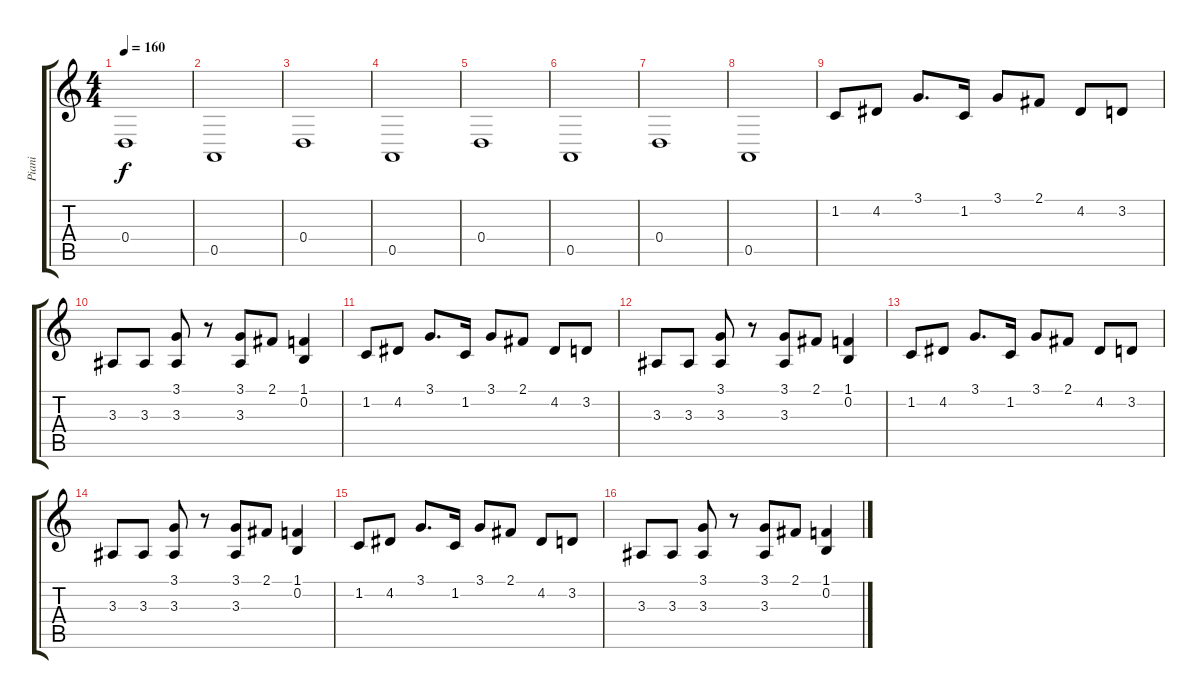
\track ("Piani" "Piani") {instrument brightacousticpiano}
\staff {score tabs}
\tuning (E4 B3 G3 D3 A2 E2) {hide}
\ts (4 4)
\tempo 160
\clef g2
\ks c
0.4.1{dy f} |
0.5.1 |
0.4.1 |
0.5.1 |
0.4.1 |
0.5.1 |
0.4.1 |
0.5.1 |
1.2.8 4.2.8 3.1.8{d} 1.2.16 3.1.8 2.1.8 4.2.8 3.2.8 |
3.3.8 3.3.8 (3.1 3.3).8 r.8 (3.1 3.3).8 2.1.8 (1.1 0.2).4 |
1.2.8 4.2.8 3.1.8{d} 1.2.16 3.1.8 2.1.8 4.2.8 3.2.8 |
3.3.8 3.3.8 (3.1 3.3).8 r.8 (3.1 3.3).8 2.1.8 (1.1 0.2).4 |
1.2.8 4.2.8 3.1.8{d} 1.2.16 3.1.8 2.1.8 4.2.8 3.2.8 |
3.3.8 3.3.8 (3.1 3.3).8 r.8 (3.1 3.3).8 2.1.8 (1.1 0.2).4 |
1.2.8 4.2.8 3.1.8{d} 1.2.16 3.1.8 2.1.8 4.2.8 3.2.8 |
3.3.8 3.3.8 (3.1 3.3).8 r.8 (3.1 3.3).8 2.1.8 (1.1 0.2).4
